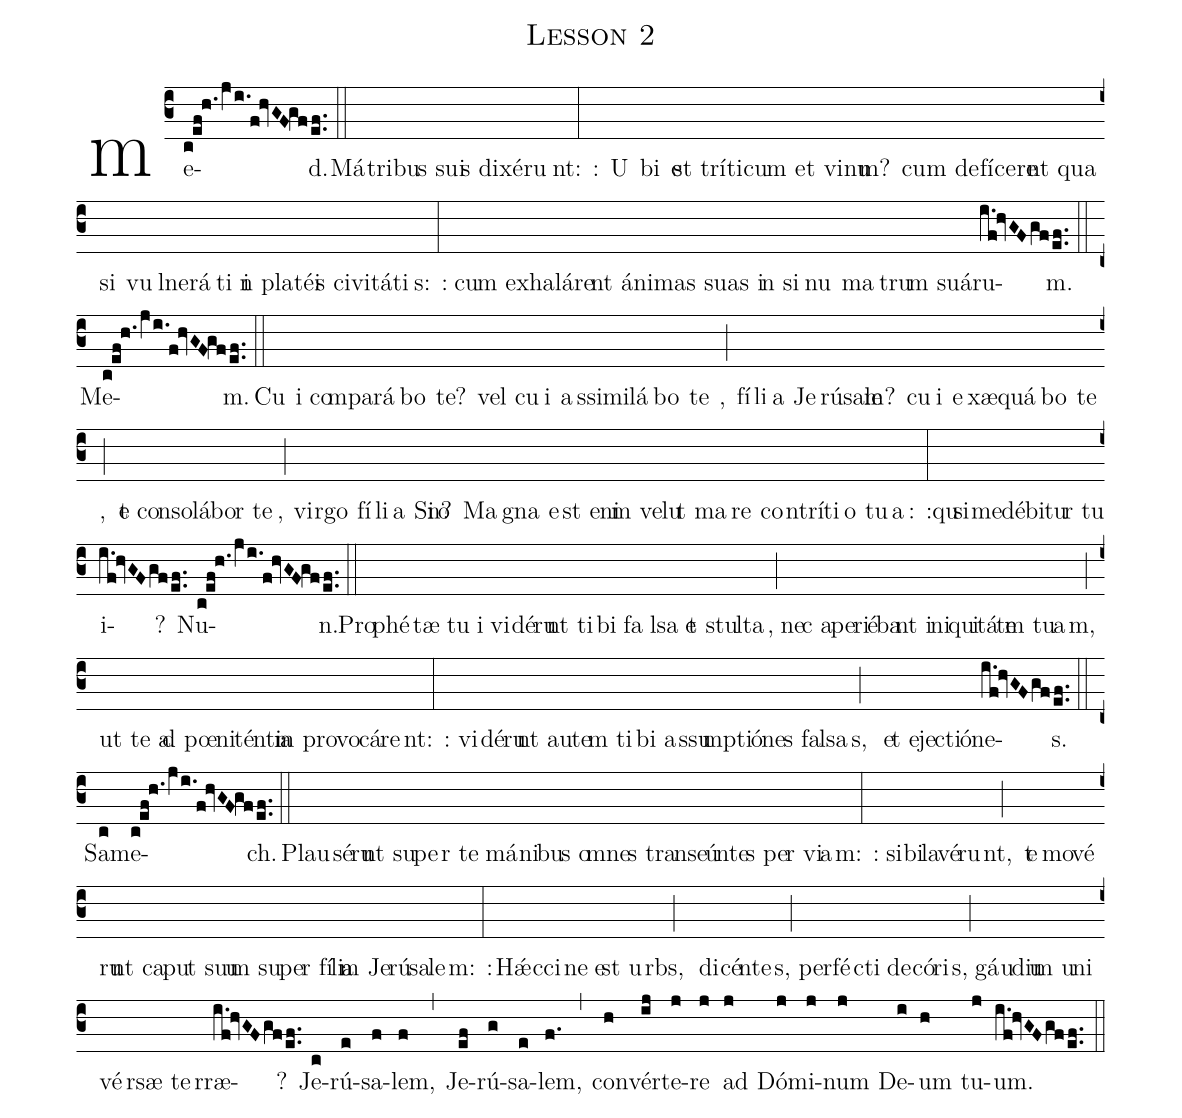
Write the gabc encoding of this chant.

name: Lesson 2;
%%
La()me(c!ef@h.jVi.!f!hvGF!gfe.f.)d. (::) Má()tri()bu()s su()i()s
di()xé()ru()nt: :(:) U()bi() e()st trí()ti()cu()m e()t vi()nu()m? cu()m
de()fí()ce()re()nt qu()a()si() vu()lne()rá()ti() i()n pla()té()i()s
ci()vi()tá()ti()s: :(:) cu()m e()xha()lá()re()nt á()ni()ma()s su()a()s i()n
si()nu() ma()tru()m su()á()ru(i.f!hvGFgfe.f.)m. (::)

Me(c!ef@h.jVi.!f!hvGF!gfe.f.)m. (::) Cu()i() co()mpa()rá()bo() te()? ve()l
cu()i() a()ssi()mi()lá()bo() te(), (;) fí()li()a() Je()rú()sa()le()m? cu()i()
e()xæ()qu()á()bo() te(), (;) e()t co()nso()lá()bo()r te(), (;) vi()rgo()
fí()li()a() Si()o()n? Ma()gna() e()st e()ni()m ve()lu()t ma()re()
co()ntrí()ti()o() tu()a(): :(:) qu()i()s me()dé()bi()tu()r
tu()i(i.f!hvGFgfe.f.)?

Nu(c!ef@h.jVi.!f!hvGF!gfe.f.)n. (::) Pro()phé()tæ() tu()i() vi()dé()ru()nt
ti()bi() fa()lsa() e()t stu()lta(), (;) ne()c a()pe()ri()é()ba()nt
i()ni()qu()i()tá()te()m tu()a()m, (;) u()t te() a()d pœ()ni()té()nti()a()m
pro()vo()cá()re()nt: :(:) vi()dé()ru()nt au()te()m ti()bi()
a()ssu()mpti()ó()ne()s fa()lsa()s, (;) e()t e()je()cti()ó()ne(i.f!hvGFgfe.f.)s.
(::)

Sa(c)me(c!ef@h.jVi.!f!hvGF!gfe.f.)ch. (::) Plau()sé()ru()nt su()pe()r te()
má()ni()bu()s o()mne()s tra()nse()ú()nte()s pe()r vi()a()m: :(:)
si()bi()la()vé()ru()nt, (;) e()t mo()vé()ru()nt ca()pu()t su()u()m su()pe()r
fí()li()a()m Je()rú()sa()le()m: :(:) Hǽ()cci()ne() e()st u()rbs, (;)
di()cé()nte()s, (;) pe()rfé()cti() de()có()ri()s, (;) gá()u()di()u()m
u()ni()vé()rsæ() te()rræ(i.f!hvGFgfe.f.)?

Je(c)rú(e)sa(f)lem,(f) (,) Je(ef)rú(g)sa(e)lem,(f.) (,) con(h)vér(ij)te(j)re(j)
ad(j) Dó(j)mi(j)num(j) De(i)um(h) tu(j)um.(i.f!hvGFgfe.f.) (::z)
